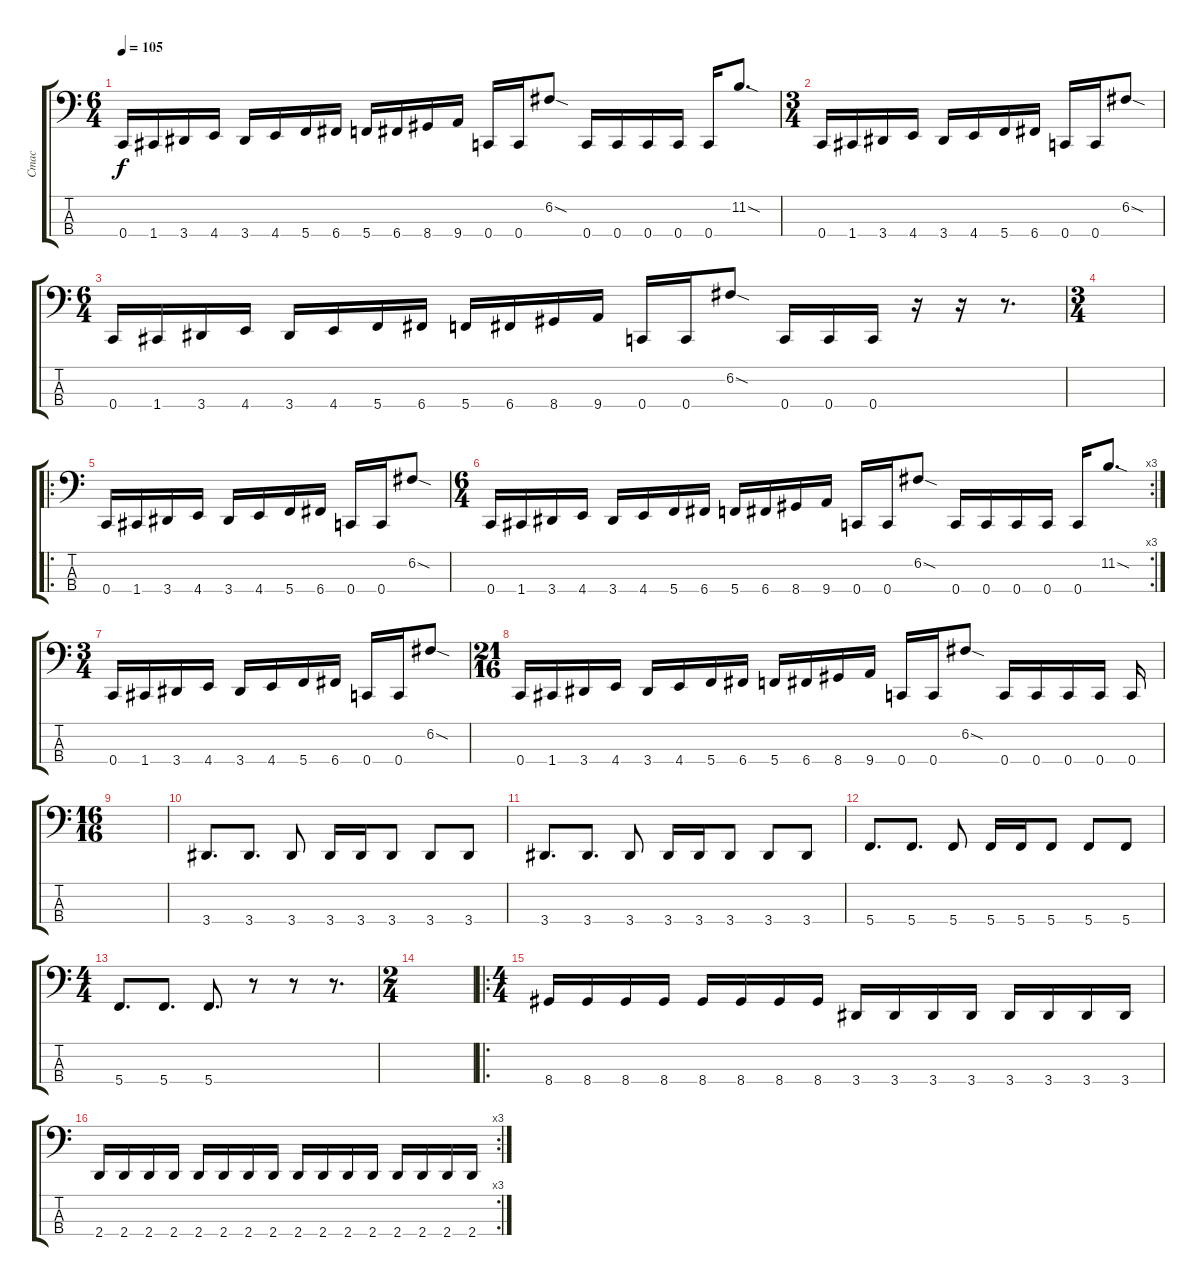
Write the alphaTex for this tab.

\track ("Стас" "Стас") {instrument electricbassfinger}
\staff {score tabs}
\tuning (F2 C2 G1 C1) {hide}
\ts (6 4)
\tempo 105
\clef f4
\ks c
0.4.16{dy f} 1.4.16 3.4.16 4.4.16 3.4.16 4.4.16 5.4.16 6.4.16 5.4.16 6.4.16 8.4.16 9.4.16 0.4.16 0.4.16 6.2{sod}.8 0.4.16 0.4.16 0.4.16 0.4.16 0.4.16 11.2{sod}.8{d} |
\ts (3 4)
0.4.16 1.4.16 3.4.16 4.4.16 3.4.16 4.4.16 5.4.16 6.4.16 0.4.16 0.4.16 6.2{sod}.8 |
\ts (6 4)
0.4.16 1.4.16 3.4.16 4.4.16 3.4.16 4.4.16 5.4.16 6.4.16 5.4.16 6.4.16 8.4.16 9.4.16 0.4.16 0.4.16 6.2{sod}.8 0.4.16 0.4.16 0.4.16 r.16 r.16 r.8{d} |
\ts (3 4)
|
\ro
0.4.16 1.4.16 3.4.16 4.4.16 3.4.16 4.4.16 5.4.16 6.4.16 0.4.16 0.4.16 6.2{sod}.8 |
\rc 3
\ts (6 4)
0.4.16 1.4.16 3.4.16 4.4.16 3.4.16 4.4.16 5.4.16 6.4.16 5.4.16 6.4.16 8.4.16 9.4.16 0.4.16 0.4.16 6.2{sod}.8 0.4.16 0.4.16 0.4.16 0.4.16 0.4.16 11.2{sod}.8{d} |
\ts (3 4)
0.4.16 1.4.16 3.4.16 4.4.16 3.4.16 4.4.16 5.4.16 6.4.16 0.4.16 0.4.16 6.2{sod}.8 |
\ts (21 16)
0.4.16 1.4.16 3.4.16 4.4.16 3.4.16 4.4.16 5.4.16 6.4.16 5.4.16 6.4.16 8.4.16 9.4.16 0.4.16 0.4.16 6.2{sod}.8 0.4.16 0.4.16 0.4.16 0.4.16 0.4.16 |
\ts (16 16)
|
3.4.8{d} 3.4.8{d} 3.4.8 3.4.16 3.4.16 3.4.8 3.4.8 3.4.8 |
3.4.8{d} 3.4.8{d} 3.4.8 3.4.16 3.4.16 3.4.8 3.4.8 3.4.8 |
5.4.8{d} 5.4.8{d} 5.4.8 5.4.16 5.4.16 5.4.8 5.4.8 5.4.8 |
\ts (4 4)
5.4.8{d} 5.4.8{d} 5.4.8{d} r.8 r.8 r.8{d} |
\ts (2 4)
|
\ro
\ts (4 4)
8.4.16 8.4.16 8.4.16 8.4.16 8.4.16 8.4.16 8.4.16 8.4.16 3.4.16 3.4.16 3.4.16 3.4.16 3.4.16 3.4.16 3.4.16 3.4.16 |
\rc 3
2.4.16 2.4.16 2.4.16 2.4.16 2.4.16 2.4.16 2.4.16 2.4.16 2.4.16 2.4.16 2.4.16 2.4.16 2.4.16 2.4.16 2.4.16 2.4.16
